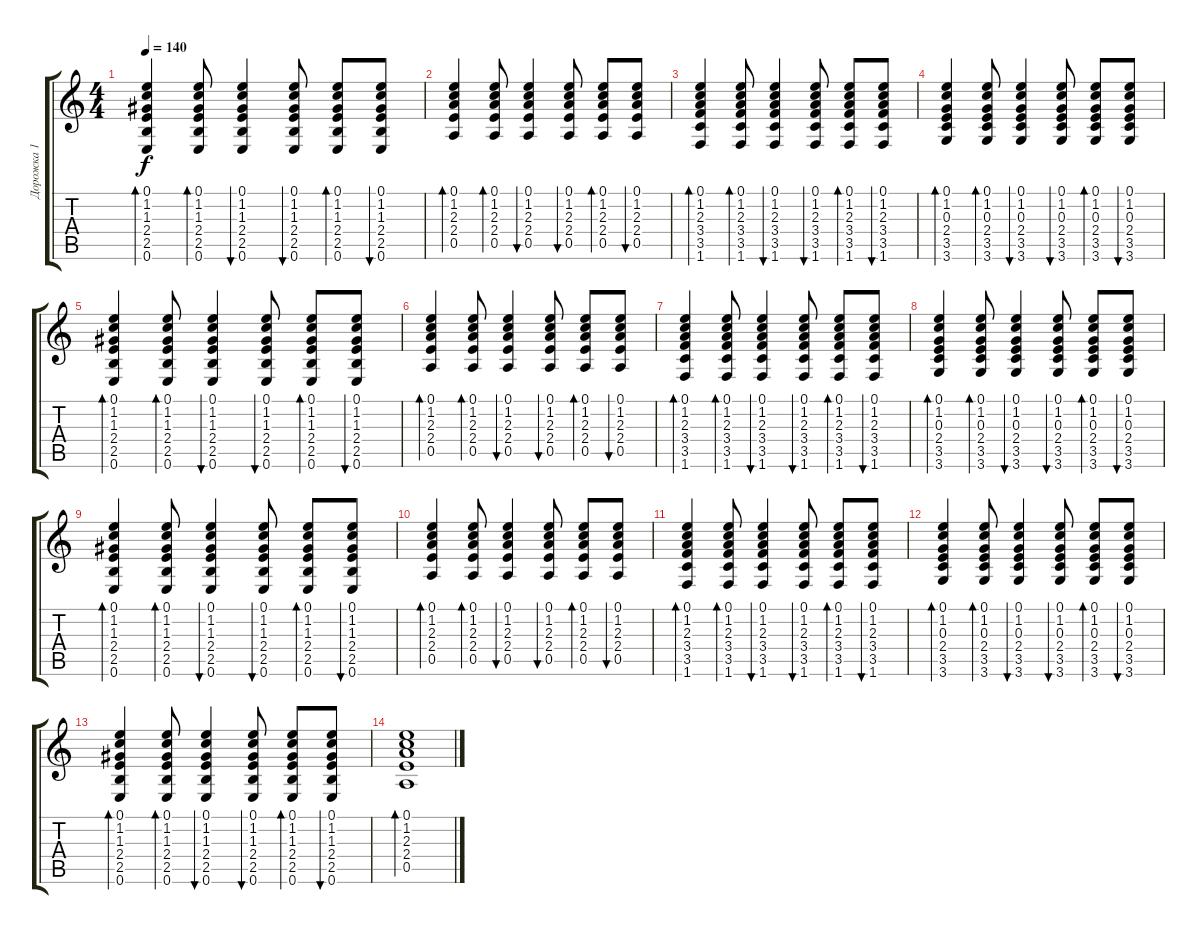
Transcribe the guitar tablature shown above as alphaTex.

\track ("Дорожка 1" "Дорожка 1") {instrument acousticguitarsteel}
\staff {score tabs}
\tuning (E4 B3 G3 D3 A2 E2) {hide}
\ts (4 4)
\tempo 140
\clef g2
\ks c
(0.1 1.2 1.3 2.4 2.5 0.6).4{bd 60 dy f} (0.1 1.2 1.3 2.4 2.5 0.6).8{bd 60} (0.1 1.2 1.3 2.4 2.5 0.6).4{bu 60} (0.1 1.2 1.3 2.4 2.5 0.6).8{bu 60} (0.1 1.2 1.3 2.4 2.5 0.6).8{bd 60} (0.1 1.2 1.3 2.4 2.5 0.6).8{bu 60} |
(0.1 1.2 2.3 2.4 0.5).4{bd 60} (0.1 1.2 2.3 2.4 0.5).8{bd 60} (0.1 1.2 2.3 2.4 0.5).4{bu 60} (0.1 1.2 2.3 2.4 0.5).8{bu 60} (0.1 1.2 2.3 2.4 0.5).8{bd 60} (0.1 1.2 2.3 2.4 0.5).8{bu 60} |
(0.1 1.2 2.3 3.4 3.5 1.6).4{bd 60} (0.1 1.2 2.3 3.4 3.5 1.6).8{bd 60} (0.1 1.2 2.3 3.4 3.5 1.6).4{bu 60} (0.1 1.2 2.3 3.4 3.5 1.6).8{bu 60} (0.1 1.2 2.3 3.4 3.5 1.6).8{bd 60} (0.1 1.2 2.3 3.4 3.5 1.6).8{bu 60} |
(0.1 1.2 0.3 2.4 3.5 3.6).4{bd 60} (0.1 1.2 0.3 2.4 3.5 3.6).8{bd 60} (0.1 1.2 0.3 2.4 3.5 3.6).4{bu 60} (0.1 1.2 0.3 2.4 3.5 3.6).8{bu 60} (0.1 1.2 0.3 2.4 3.5 3.6).8{bd 60} (0.1 1.2 0.3 2.4 3.5 3.6).8{bu 60} |
(0.1 1.2 1.3 2.4 2.5 0.6).4{bd 60} (0.1 1.2 1.3 2.4 2.5 0.6).8{bd 60} (0.1 1.2 1.3 2.4 2.5 0.6).4{bu 60} (0.1 1.2 1.3 2.4 2.5 0.6).8{bu 60} (0.1 1.2 1.3 2.4 2.5 0.6).8{bd 60} (0.1 1.2 1.3 2.4 2.5 0.6).8{bu 60} |
(0.1 1.2 2.3 2.4 0.5).4{bd 60} (0.1 1.2 2.3 2.4 0.5).8{bd 60} (0.1 1.2 2.3 2.4 0.5).4{bu 60} (0.1 1.2 2.3 2.4 0.5).8{bu 60} (0.1 1.2 2.3 2.4 0.5).8{bd 60} (0.1 1.2 2.3 2.4 0.5).8{bu 60} |
(0.1 1.2 2.3 3.4 3.5 1.6).4{bd 60} (0.1 1.2 2.3 3.4 3.5 1.6).8{bd 60} (0.1 1.2 2.3 3.4 3.5 1.6).4{bu 60} (0.1 1.2 2.3 3.4 3.5 1.6).8{bu 60} (0.1 1.2 2.3 3.4 3.5 1.6).8{bd 60} (0.1 1.2 2.3 3.4 3.5 1.6).8{bu 60} |
(0.1 1.2 0.3 2.4 3.5 3.6).4{bd 60} (0.1 1.2 0.3 2.4 3.5 3.6).8{bd 60} (0.1 1.2 0.3 2.4 3.5 3.6).4{bu 60} (0.1 1.2 0.3 2.4 3.5 3.6).8{bu 60} (0.1 1.2 0.3 2.4 3.5 3.6).8{bd 60} (0.1 1.2 0.3 2.4 3.5 3.6).8{bu 60} |
(0.1 1.2 1.3 2.4 2.5 0.6).4{bd 60} (0.1 1.2 1.3 2.4 2.5 0.6).8{bd 60} (0.1 1.2 1.3 2.4 2.5 0.6).4{bu 60} (0.1 1.2 1.3 2.4 2.5 0.6).8{bu 60} (0.1 1.2 1.3 2.4 2.5 0.6).8{bd 60} (0.1 1.2 1.3 2.4 2.5 0.6).8{bu 60} |
(0.1 1.2 2.3 2.4 0.5).4{bd 60} (0.1 1.2 2.3 2.4 0.5).8{bd 60} (0.1 1.2 2.3 2.4 0.5).4{bu 60} (0.1 1.2 2.3 2.4 0.5).8{bu 60} (0.1 1.2 2.3 2.4 0.5).8{bd 60} (0.1 1.2 2.3 2.4 0.5).8{bu 60} |
(0.1 1.2 2.3 3.4 3.5 1.6).4{bd 60} (0.1 1.2 2.3 3.4 3.5 1.6).8{bd 60} (0.1 1.2 2.3 3.4 3.5 1.6).4{bu 60} (0.1 1.2 2.3 3.4 3.5 1.6).8{bu 60} (0.1 1.2 2.3 3.4 3.5 1.6).8{bd 60} (0.1 1.2 2.3 3.4 3.5 1.6).8{bu 60} |
(0.1 1.2 0.3 2.4 3.5 3.6).4{bd 60} (0.1 1.2 0.3 2.4 3.5 3.6).8{bd 60} (0.1 1.2 0.3 2.4 3.5 3.6).4{bu 60} (0.1 1.2 0.3 2.4 3.5 3.6).8{bu 60} (0.1 1.2 0.3 2.4 3.5 3.6).8{bd 60} (0.1 1.2 0.3 2.4 3.5 3.6).8{bu 60} |
(0.1 1.2 1.3 2.4 2.5 0.6).4{bd 60} (0.1 1.2 1.3 2.4 2.5 0.6).8{bd 60} (0.1 1.2 1.3 2.4 2.5 0.6).4{bu 60} (0.1 1.2 1.3 2.4 2.5 0.6).8{bu 60} (0.1 1.2 1.3 2.4 2.5 0.6).8{bd 60} (0.1 1.2 1.3 2.4 2.5 0.6).8{bu 60} |
(0.1 1.2 2.3 2.4 0.5).1{bd 60}
